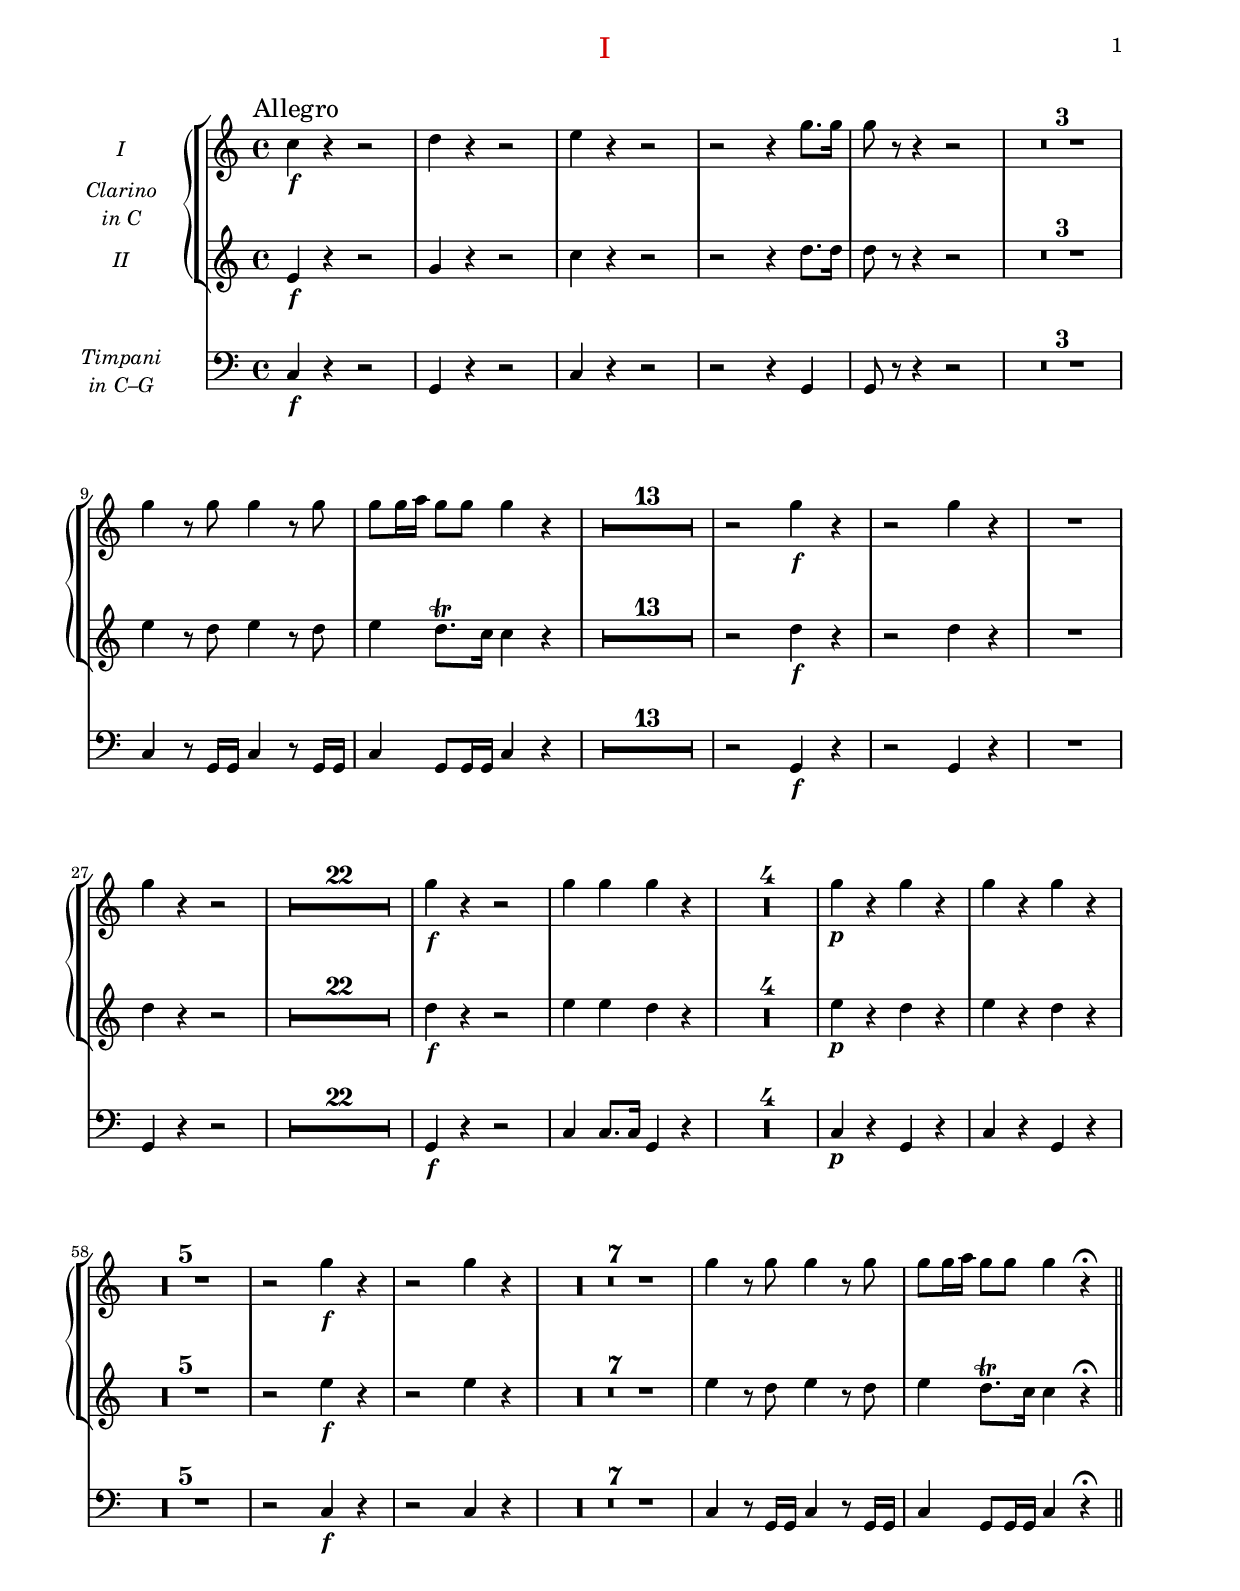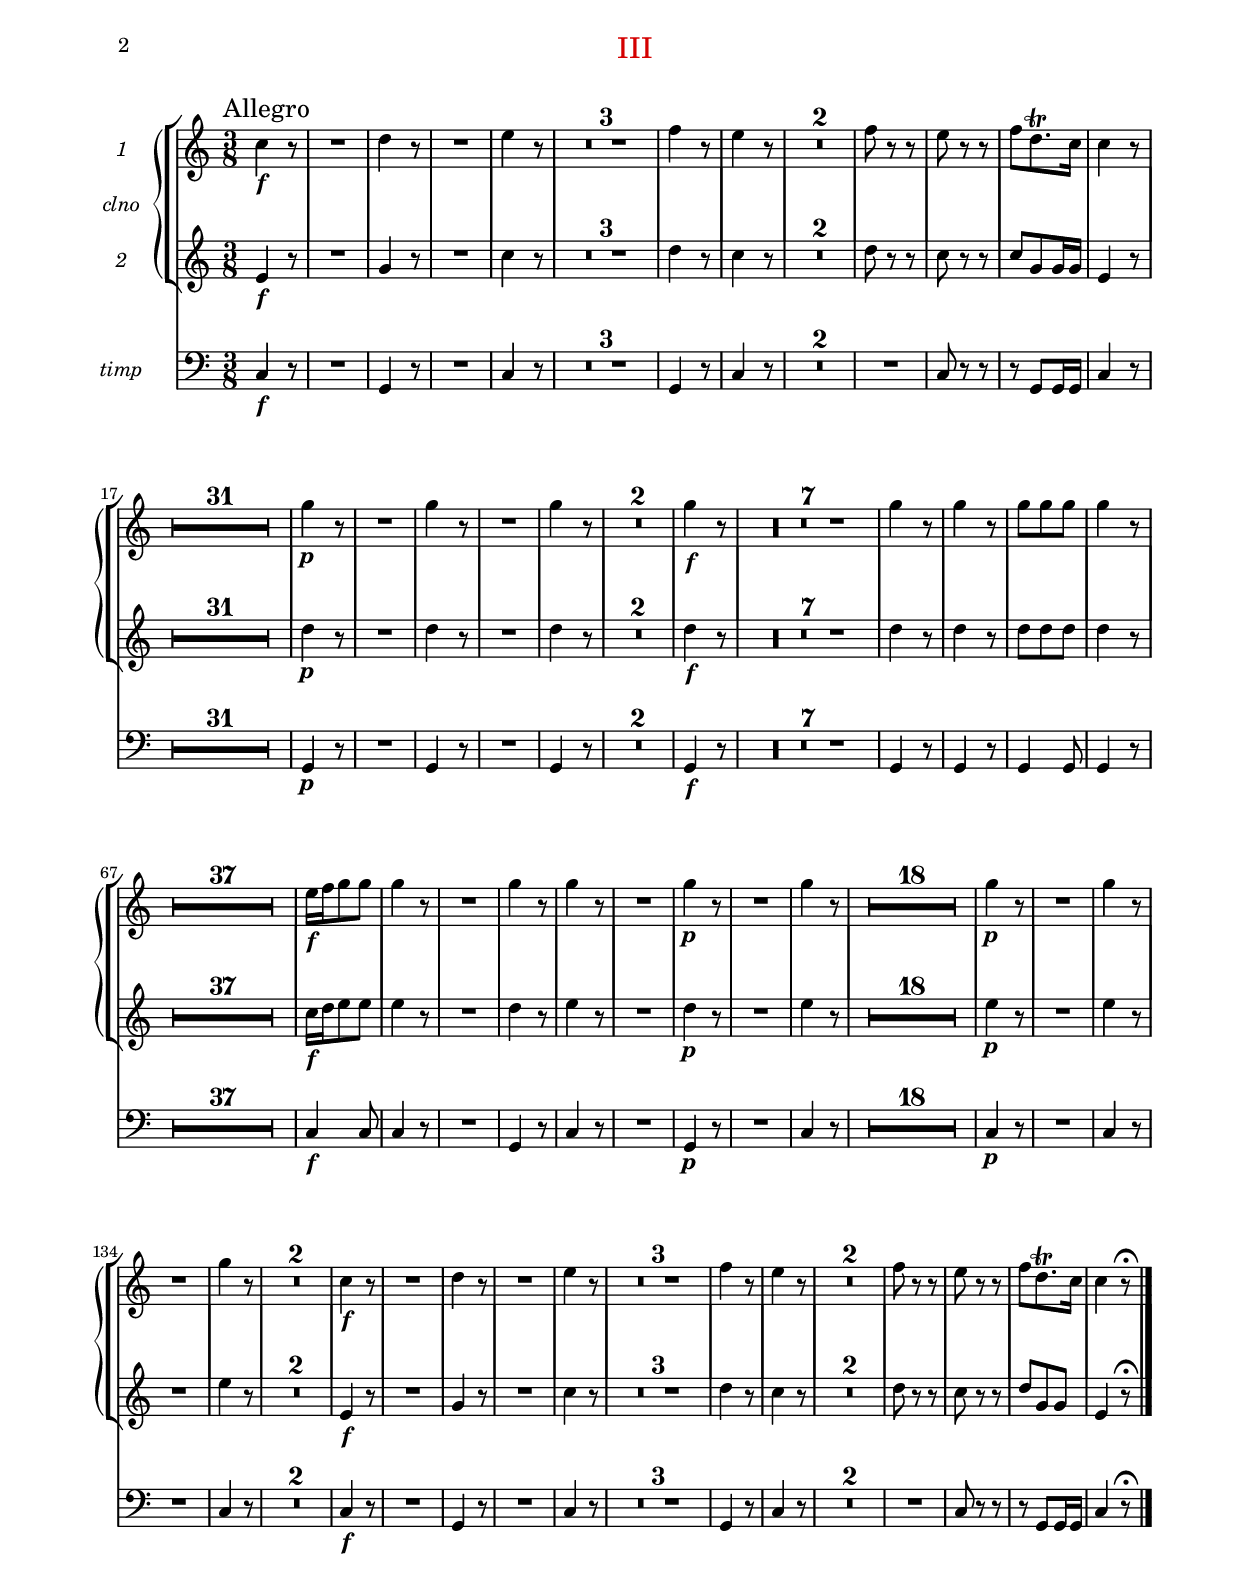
\version "2.22.0"

\include "../definitions.ly"

\paper {
  indent = 1\cm
  top-margin = 1.5\cm
  system-separator-markup = ##f
  system-system-spacing =
    #'((basic-distance . 17)
       (minimum-distance . 17)
       (padding . -100)
       (stretchability . 0))

  top-system-spacing =
    #'((basic-distance . 12)
       (minimum-distance . 12)
       (padding . -100)
       (stretchability . 0))

  top-markup-spacing =
    #'((basic-distance . 0)
       (minimum-distance . 0)
       (padding . -100)
       (stretchability . 0))

  markup-system-spacing =
    #'((basic-distance . 12)
       (minimum-distance . 12)
       (padding . -100)
       (stretchability . 0))

  last-bottom-spacing =
    #'((basic-distance . 0)
       (minimum-distance . 0)
       (padding . 0)
       (stretchability . 1.0e7))

  systems-per-page = #4
}

#(set-global-staff-size 17.82)

\layout {
  \context {
    \Staff
    instrumentName = "timp"
  }
  \context {
    \GrandStaff
    \override StaffGrouper.staffgroup-staff-spacing =
      #'((basic-distance . 12)
        (minimum-distance . 12)
        (padding . -100)
        (stretchability . 0))
    \override StaffGrouper.staff-staff-spacing =
      #'((basic-distance . 12)
        (minimum-distance . 12)
        (padding . -100)
        (stretchability . 0))

  }
}


\book {
  \bookpart {
    \header {
      number = "I"
    }
    \paper { indent = 2\cm }
    \score {
      <<
        \new StaffGroup <<
          \new GrandStaff <<
            \set GrandStaff.instrumentName = \markup \center-column { "Clarino" "in C" }
            \new Staff \with { instrumentName = "I" } { \FirstClarinoI }
            \new Staff \with { instrumentName = "II" } { \FirstClarinoII }
          >>
        >>
        \new Staff {
          \set Staff.instrumentName = \markup \center-column { "Timpani" "in C–G" }
          \FirstTimpani
        }
      >>
    }
  }
  \bookpart {
    \header {
      number = "III"
    }
    \score {
      <<
        \new StaffGroup <<
          \new GrandStaff <<
            \set GrandStaff.instrumentName = "clno"
            \new Staff \with { instrumentName = "1" } { \ThirdClarinoI }
            \new Staff \with { instrumentName = "2" } { \ThirdClarinoII }
          >>
        >>
        \new Staff { \ThirdTimpani }
      >>
    }
  }
}
